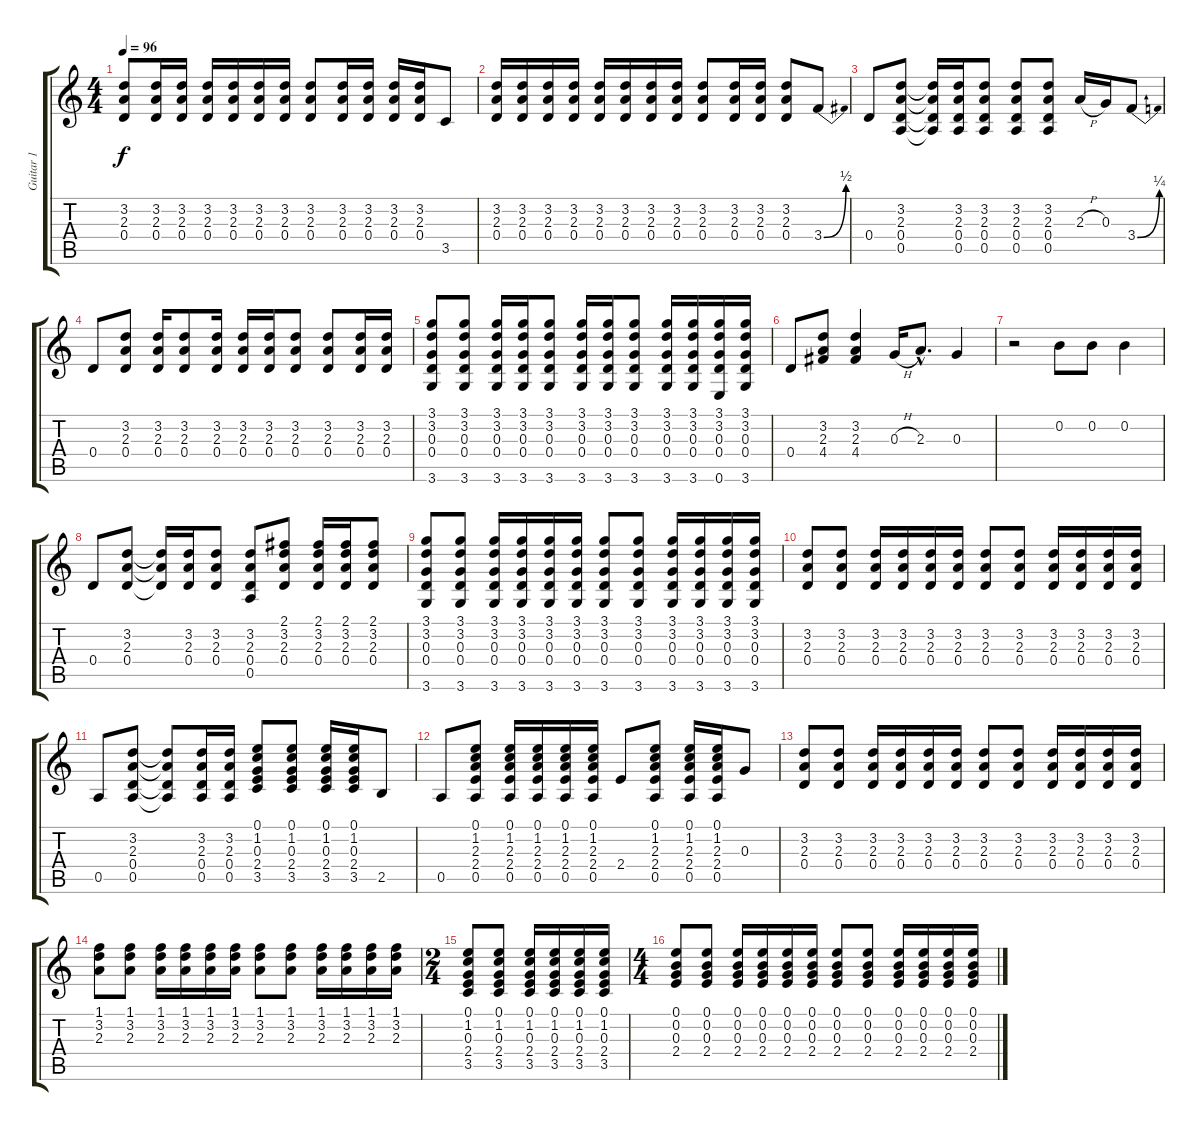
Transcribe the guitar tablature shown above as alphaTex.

\track ("Guitar 1" "Guitar 1") {instrument acousticguitarnylon}
\staff {score tabs}
\tuning (E4 B3 G3 D3 A2 E2) {hide}
\ts (4 4)
\tempo 96
\clef g2
\ks c
(3.2 2.3 0.4).8{dy f} (3.2 2.3 0.4).16 (3.2 2.3 0.4).16 (3.2 2.3 0.4).16 (3.2 2.3 0.4).16 (3.2 2.3 0.4).16 (3.2 2.3 0.4).16 (3.2 2.3 0.4).8 (3.2 2.3 0.4).16 (3.2 2.3 0.4).16 (3.2 2.3 0.4).16 (3.2 2.3 0.4).16 3.5.8 |
(3.2 2.3 0.4).16 (3.2 2.3 0.4).16 (3.2 2.3 0.4).16 (3.2 2.3 0.4).16 (3.2 2.3 0.4).16 (3.2 2.3 0.4).16 (3.2 2.3 0.4).16 (3.2 2.3 0.4).16 (3.2 2.3 0.4).8 (3.2 2.3 0.4).16 (3.2 2.3 0.4).16 (3.2 2.3 0.4).8 3.4{be (bend 0 0 60 2)}.8 |
0.4.8 (3.2 2.3 0.4 0.5).8 (3.2{t} 2.3{t} 0.4{t} 0.5{t}).16 (3.2 2.3 0.4 0.5).16 (3.2 2.3 0.4 0.5).8 (3.2 2.3 0.4 0.5).8 (3.2 2.3 0.4 0.5).8 2.3{h}.16 0.3.16 3.4{be (bend 0 0 60 1)}.8 |
0.4.8 (3.2 2.3 0.4).8 (3.2 2.3 0.4).16 (3.2 2.3 0.4).8 (3.2 2.3 0.4).16 (3.2 2.3 0.4).16 (3.2 2.3 0.4).16 (3.2 2.3 0.4).8 (3.2 2.3 0.4).8 (3.2 2.3 0.4).16 (3.2 2.3 0.4).16 |
(3.1 3.2 0.3 0.4 3.6).8 (3.1 3.2 0.3 0.4 3.6).8 (3.1 3.2 0.3 0.4 3.6).16 (3.1 3.2 0.3 0.4 3.6).16 (3.1 3.2 0.3 0.4 3.6).8 (3.1 3.2 0.3 0.4 3.6).16 (3.1 3.2 0.3 0.4 3.6).16 (3.1 3.2 0.3 0.4 3.6).8 (3.1 3.2 0.3 0.4 3.6).16 (3.1 3.2 0.3 0.4 3.6).16 (3.1 3.2 0.3 0.4 0.6).16 (3.1 3.2 0.3 0.4 3.6).16 |
0.4.8 (3.2 2.3 4.4).8 (3.2 2.3 4.4).4 0.3{h}.16 2.3{hac}.8{d} 0.3.4 |
r.2 0.2.8 0.2.8 0.2.4 |
0.4.8 (3.2 2.3 0.4).8 (3.2{t} 2.3{t} 0.4{t}).16 (3.2 2.3 0.4).16 (3.2 2.3 0.4).8 (3.2 2.3 0.4 0.5).8 (2.1 3.2 2.3 0.4).8 (2.1 3.2 2.3 0.4).16 (2.1 3.2 2.3 0.4).16 (2.1 3.2 2.3 0.4).8 |
(3.1 3.2 0.3 0.4 3.6).8 (3.1 3.2 0.3 0.4 3.6).8 (3.1 3.2 0.3 0.4 3.6).16 (3.1 3.2 0.3 0.4 3.6).16 (3.1 3.2 0.3 0.4 3.6).16 (3.1 3.2 0.3 0.4 3.6).16 (3.1 3.2 0.3 0.4 3.6).8 (3.1 3.2 0.3 0.4 3.6).8 (3.1 3.2 0.3 0.4 3.6).16 (3.1 3.2 0.3 0.4 3.6).16 (3.1 3.2 0.3 0.4 3.6).16 (3.1 3.2 0.3 0.4 3.6).16 |
(3.2 2.3 0.4).8 (3.2 2.3 0.4).8 (3.2 2.3 0.4).16 (3.2 2.3 0.4).16 (3.2 2.3 0.4).16 (3.2 2.3 0.4).16 (3.2 2.3 0.4).8 (3.2 2.3 0.4).8 (3.2 2.3 0.4).16 (3.2 2.3 0.4).16 (3.2 2.3 0.4).16 (3.2 2.3 0.4).16 |
0.5.8 (3.2 2.3 0.4 0.5).8 (3.2{t} 2.3{t} 0.4{t} 0.5{t}).8 (3.2 2.3 0.4 0.5).16 (3.2 2.3 0.4 0.5).16 (0.1 1.2 0.3 2.4 3.5).8 (0.1 1.2 0.3 2.4 3.5).8 (0.1 1.2 0.3 2.4 3.5).16 (0.1 1.2 0.3 2.4 3.5).16 2.5.8 |
0.5.8 (0.1 1.2 2.3 2.4 0.5).8 (0.1 1.2 2.3 2.4 0.5).16 (0.1 1.2 2.3 2.4 0.5).16 (0.1 1.2 2.3 2.4 0.5).16 (0.1 1.2 2.3 2.4 0.5).16 2.4.8 (0.1 1.2 2.3 2.4 0.5).8 (0.1 1.2 2.3 2.4 0.5).16 (0.1 1.2 2.3 2.4 0.5).16 0.3.8 |
(3.2 2.3 0.4).8 (3.2 2.3 0.4).8 (3.2 2.3 0.4).16 (3.2 2.3 0.4).16 (3.2 2.3 0.4).16 (3.2 2.3 0.4).16 (3.2 2.3 0.4).8 (3.2 2.3 0.4).8 (3.2 2.3 0.4).16 (3.2 2.3 0.4).16 (3.2 2.3 0.4).16 (3.2 2.3 0.4).16 |
(1.1 3.2 2.3).8 (1.1 3.2 2.3).8 (1.1 3.2 2.3).16 (1.1 3.2 2.3).16 (1.1 3.2 2.3).16 (1.1 3.2 2.3).16 (1.1 3.2 2.3).8 (1.1 3.2 2.3).8 (1.1 3.2 2.3).16 (1.1 3.2 2.3).16 (1.1 3.2 2.3).16 (1.1 3.2 2.3).16 |
\ts (2 4)
(0.1 1.2 0.3 2.4 3.5).8 (0.1 1.2 0.3 2.4 3.5).8 (0.1 1.2 0.3 2.4 3.5).16 (0.1 1.2 0.3 2.4 3.5).16 (0.1 1.2 0.3 2.4 3.5).16 (0.1 1.2 0.3 2.4 3.5).16 |
\ts (4 4)
(0.1 0.2 0.3 2.4).8 (0.1 0.2 0.3 2.4).8 (0.1 0.2 0.3 2.4).16 (0.1 0.2 0.3 2.4).16 (0.1 0.2 0.3 2.4).16 (0.1 0.2 0.3 2.4).16 (0.1 0.2 0.3 2.4).8 (0.1 0.2 0.3 2.4).8 (0.1 0.2 0.3 2.4).16 (0.1 0.2 0.3 2.4).16 (0.1 0.2 0.3 2.4).16 (0.1 0.2 0.3 2.4).16
